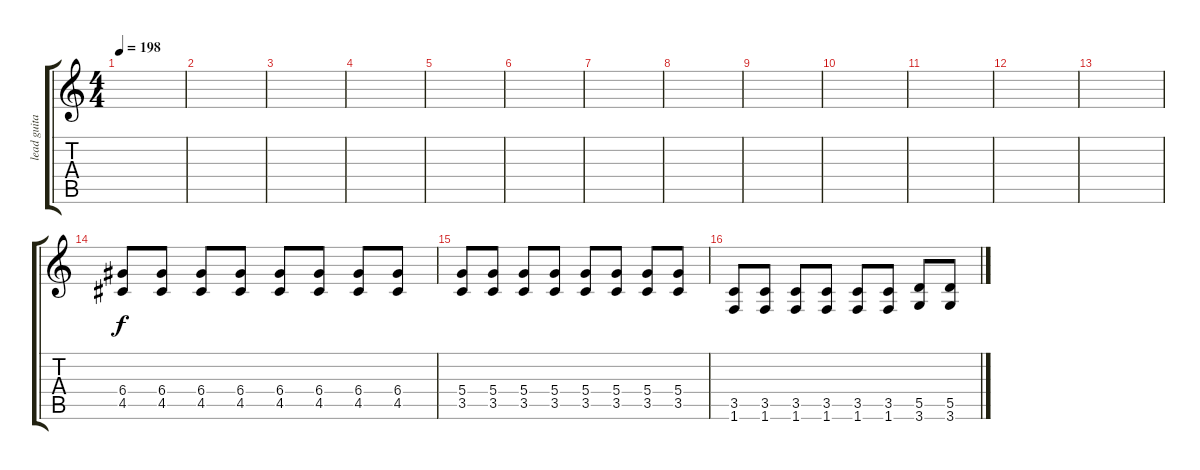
\track ("lead guitar" "lead guita") {instrument overdrivenguitar}
\staff {score tabs}
\tuning (E4 B3 G3 D3 A2 E2) {hide}
\ts (4 4)
\tempo 198
\clef g2
\ks c
|
|
|
|
|
|
|
|
|
|
|
|
|
(6.4 4.5).8 (6.4 4.5).8 (6.4 4.5).8 (6.4 4.5).8 (6.4 4.5).8 (6.4 4.5).8 (6.4 4.5).8 (6.4 4.5).8 |
(5.4 3.5).8 (5.4 3.5).8 (5.4 3.5).8 (5.4 3.5).8 (5.4 3.5).8 (5.4 3.5).8 (5.4 3.5).8 (5.4 3.5).8 |
(3.5 1.6).8 (3.5 1.6).8 (3.5 1.6).8 (3.5 1.6).8 (3.5 1.6).8 (3.5 1.6).8 (5.5 3.6).8 (5.5 3.6).8
